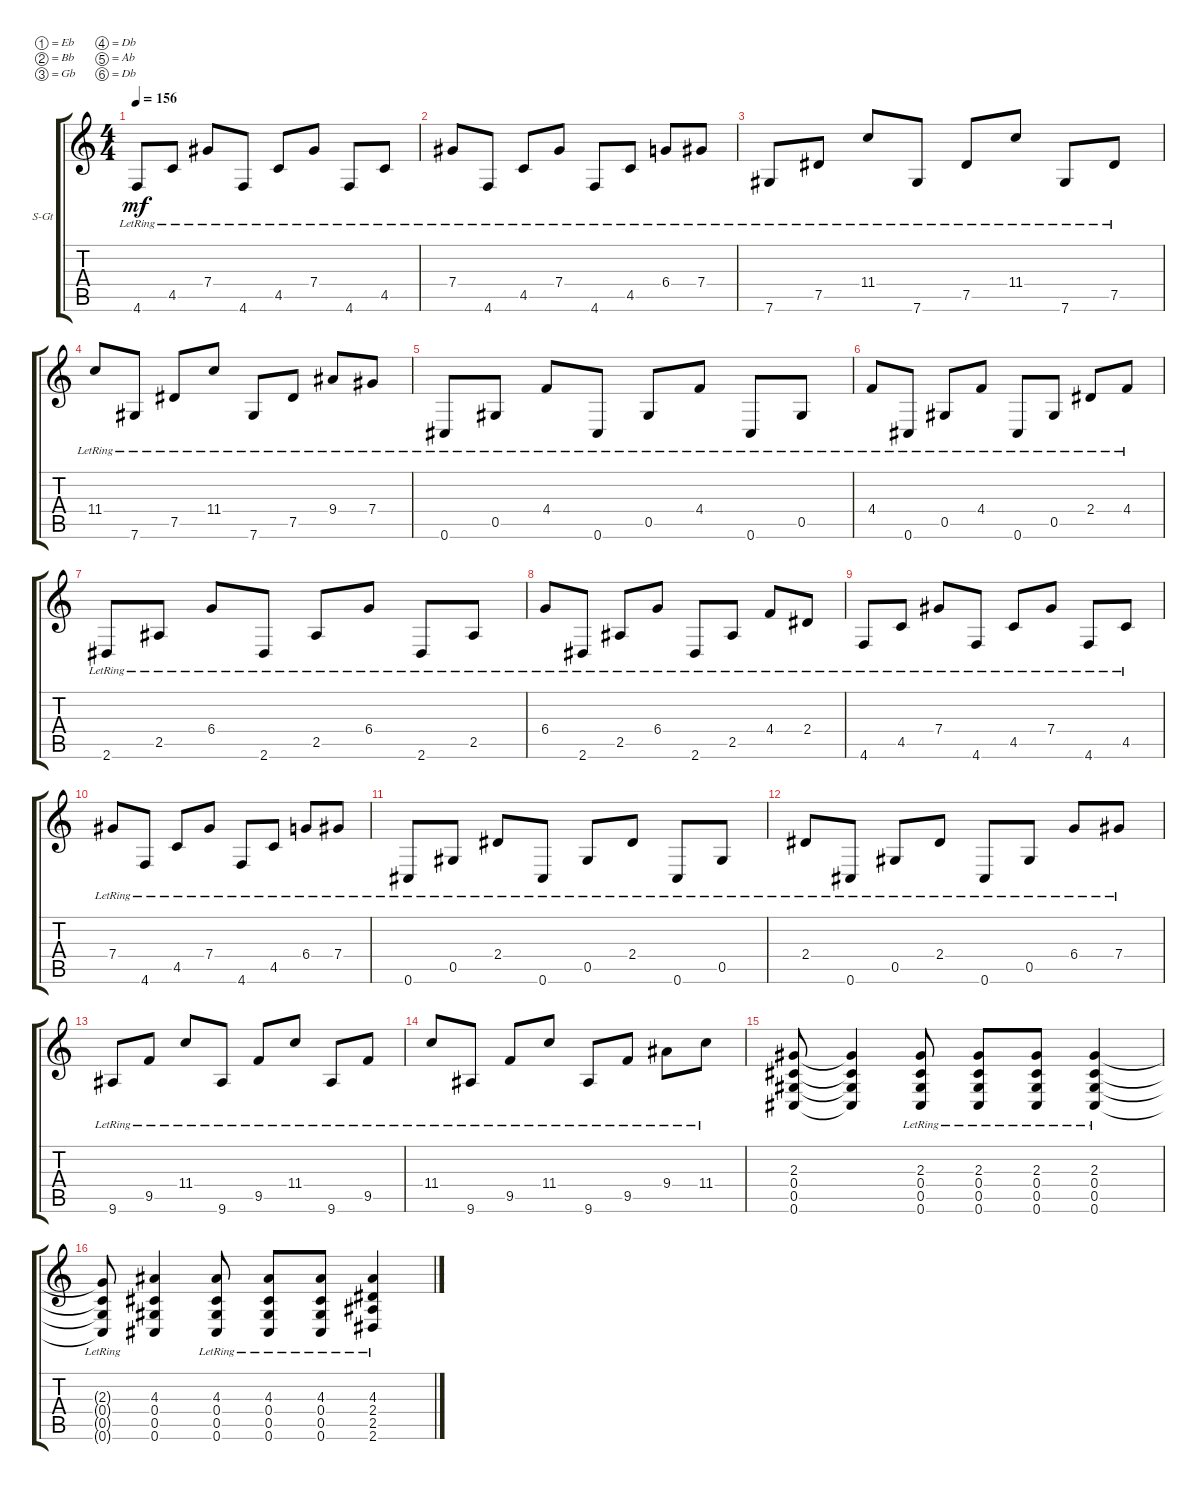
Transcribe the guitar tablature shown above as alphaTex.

\defaultSystemsLayout 4
\bracketExtendMode groupsimilarinstruments
\firstSystemTrackNameOrientation horizontal
\otherSystemsTrackNameOrientation horizontal
\track ("Intro Guitar 2" "S-Gt") {instrument acousticguitarsteel}
\staff {score tabs}
\tuning (Eb4 Bb3 Gb3 Db3 Ab2 Db2)
\ts (4 4)
\tempo 156
\clef g2
\scale
0.333333
\ks c
4.6{lr}.8{dy mf} 4.5{lr}.8 7.4{lr}.8 4.6{lr}.8 4.5{lr}.8 7.4{lr}.8 4.6{lr}.8 4.5{lr}.8 |
\scale
0.333333 7.4{lr}.8 4.6{lr}.8 4.5{lr}.8 7.4{lr}.8 4.6{lr}.8 4.5{lr}.8 6.4{lr}.8 7.4{lr}.8 |
\scale
0.333333 7.6{lr}.8 7.5{lr}.8 11.4{lr}.8 7.6{lr}.8 7.5{lr}.8 11.4{lr}.8 7.6{lr}.8 7.5{lr}.8 |
\scale
0.333333 11.4{lr}.8 7.6{lr}.8 7.5{lr}.8 11.4{lr}.8 7.6{lr}.8 7.5{lr}.8 9.4{lr}.8 7.4{lr}.8 |
\scale
0.333333 0.6{lr}.8 0.5{lr}.8 4.4{lr}.8 0.6{lr}.8 0.5{lr}.8 4.4{lr}.8 0.6{lr}.8 0.5{lr}.8 |
\scale
0.333333 4.4{lr}.8 0.6{lr}.8 0.5{lr}.8 4.4{lr}.8 0.6{lr}.8 0.5{lr}.8 2.4{lr}.8 4.4{lr}.8 |
\scale
0.333333 2.6{lr}.8 2.5{lr}.8 6.4{lr}.8 2.6{lr}.8 2.5{lr}.8 6.4{lr}.8 2.6{lr}.8 2.5{lr}.8 |
\scale
0.333333 6.4{lr}.8 2.6{lr}.8 2.5{lr}.8 6.4{lr}.8 2.6{lr}.8 2.5{lr}.8 4.4{lr}.8 2.4{lr}.8 |
\scale
0.333333 4.6{lr}.8 4.5{lr}.8 7.4{lr}.8 4.6{lr}.8 4.5{lr}.8 7.4{lr}.8 4.6{lr}.8 4.5{lr}.8 |
\scale
0.333333 7.4{lr}.8 4.6{lr}.8 4.5{lr}.8 7.4{lr}.8 4.6{lr}.8 4.5{lr}.8 6.4{lr}.8 7.4{lr}.8 |
\scale
0.333333 0.6{lr}.8 0.5{lr}.8 2.4{lr}.8 0.6{lr}.8 0.5{lr}.8 2.4{lr}.8 0.6{lr}.8 0.5{lr}.8 |
\scale
0.333333 2.4{lr}.8 0.6{lr}.8 0.5{lr}.8 2.4{lr}.8 0.6{lr}.8 0.5{lr}.8 6.4{lr}.8 7.4{lr}.8 |
\scale
0.333333 9.6{lr}.8 9.5{lr}.8 11.4{lr}.8 9.6{lr}.8 9.5{lr}.8 11.4{lr}.8 9.6{lr}.8 9.5{lr}.8 |
\scale
0.333333 11.4{lr}.8 9.6{lr}.8 9.5{lr}.8 11.4{lr}.8 9.6{lr}.8 9.5{lr}.8 9.4{lr}.8 11.4{lr}.8 |
\scale
0.333333 (0.6 0.5 0.4 2.3).8 (2.3{t} 0.4{t} 0.5{t} 0.6{t}).4 (0.5{lr} 0.6{lr} 2.3{lr} 0.4{lr}).8 (0.5{lr} 0.6{lr} 2.3{lr} 0.4{lr}).8 (0.5{lr} 0.6{lr} 2.3{lr} 0.4{lr}).8 (0.5{lr} 0.6{lr} 2.3{lr} 0.4{lr}).4 |
\scale
0.333333 (0.5{lr t} 0.6{lr t} 2.3{lr t} 0.4{lr t}).8 (0.6 0.5 0.4 4.3).4 (0.5{lr} 0.6{lr} 4.3{lr} 0.4{lr}).8 (0.5{lr} 0.6{lr} 4.3{lr} 0.4{lr}).8 (0.5{lr} 0.6{lr} 4.3{lr} 0.4{lr}).8 (2.5{lr} 2.6{lr} 4.3{lr} 2.4{lr}).4
